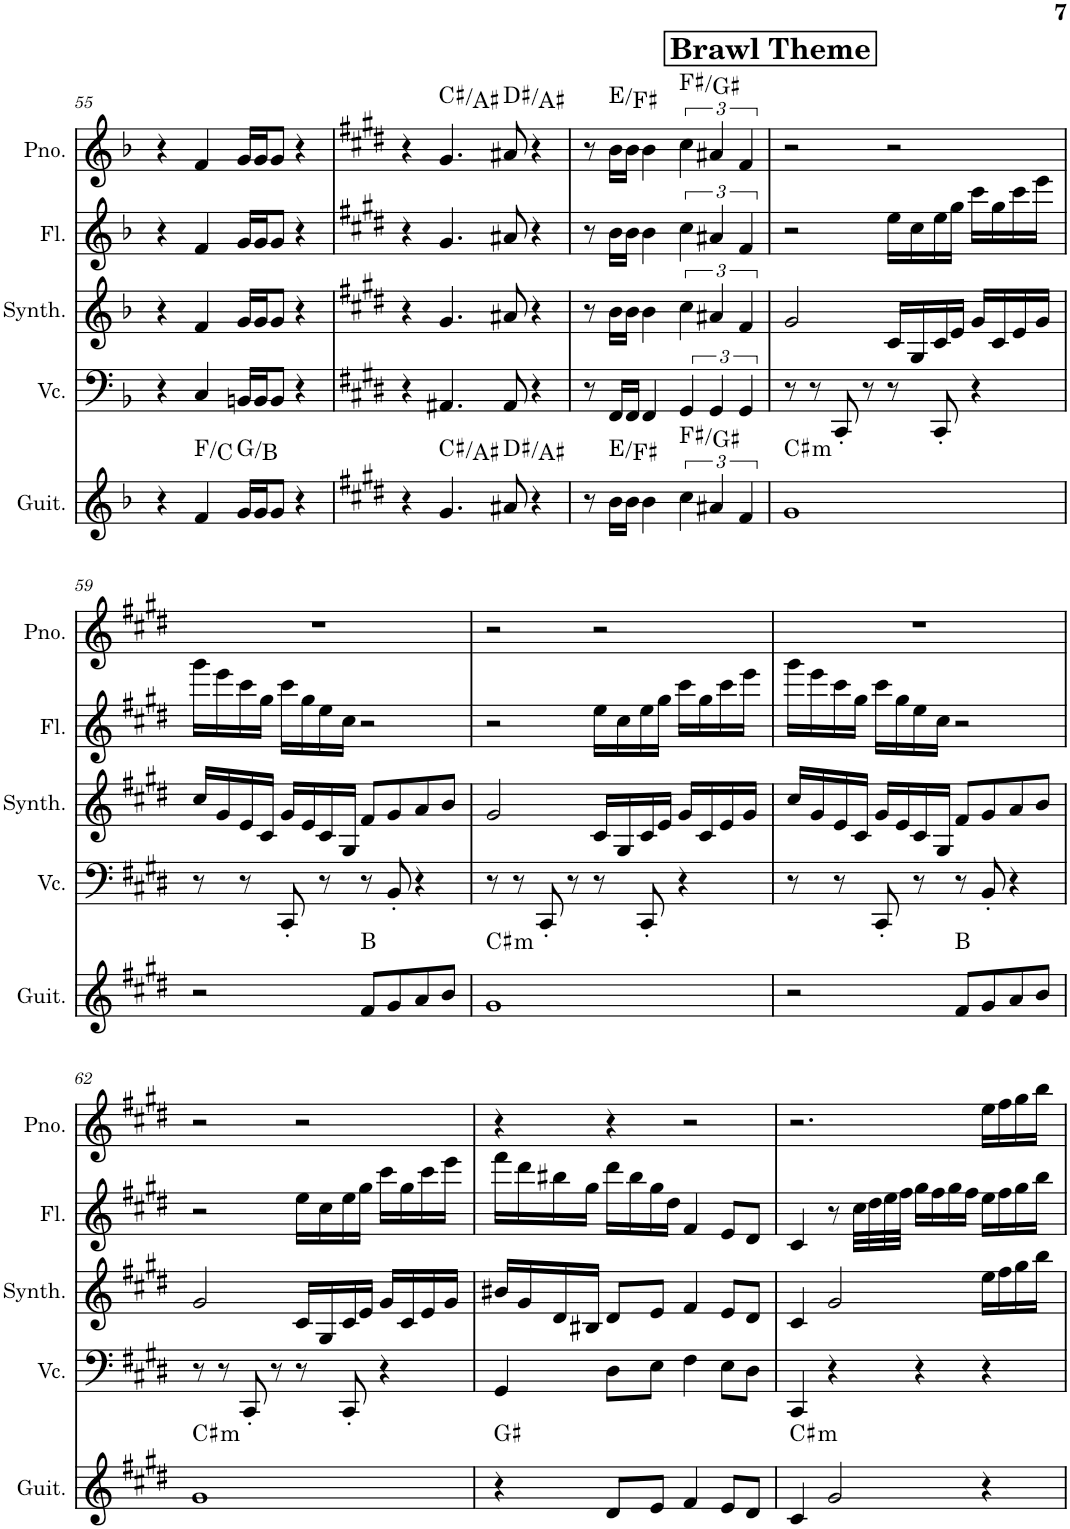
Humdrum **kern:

**kern	**harte	**kern	**kern	**kern	**kern	**harte
*part5	*part5	*part4	*part3	*part2	*part1	*part1
*staff5	*	*staff4	*staff3	*staff2	*staff1	*
*I"Classical Guitar	*	*I"Violoncello	*I"Sine Synthesizer	*I"Flute	*I"Piano	*
*I'Guit.	*	*I'Vc.	*I'Synth.	*I'Fl.	*I'Pno.	*
!!LO:PB:g=z
*clefG2	*	*clefF4	*clefG2	*clefG2	*clefG2	*
*k[b-]	*	*k[b-]	*k[b-]	*k[b-]	*k[b-]	*
*M4/4	*	*M4/4	*M4/4	*M4/4	*M4/4	*
=55	=55	=55	=55	=55	=55	=55
4r	.	4r	4r	4r	4r	.
4f/	F:maj/5	4C/	4f/	4f/	4f/	.
16g/LL	G:maj/3	16BBn/LL	16g/LL	16g/LL	16g/LL	.
16g/J	.	16BB/J	16g/J	16g/J	16g/J	.
8g/J	.	8BB/J	8g/J	8g/J	8g/J	.
4r	.	4r	4r	4r	4r	.
=56	=56	=56	=56	=56	=56	=56
*k[f#c#g#d#]	*	*k[f#c#g#d#]	*k[f#c#g#d#]	*k[f#c#g#d#]	*k[f#c#g#d#]	*
4r	.	4r	4r	4r	4r	.
4.g#/	C#:maj/6	4.AA#X/	4.g#/	4.g#/	4.g#/	C#:maj/6
8a#X/	D#:maj/5	8AA#/	8a#X/	8a#X/	8a#X/	D#:maj/5
4r	.	4r	4r	4r	4r	.
=57	=57	=57	=57	=57	=57	=57
8r	.	8r	8r	8r	8r	.
16b\LL	E:maj/2	16FF#/LL	16b\LL	16b\LL	16b\LL	E:maj/2
16b\JJ	.	16FF#/JJ	16b\JJ	16b\JJ	16b\JJ	.
4b\	.	4FF#/	4b\	4b\	4b\	.
6cc#\	F#:maj/2	6GG#/	6cc#\	6cc#\	6cc#\	F#:maj/2
6a#X/	.	6GG#/	6a#X/	6a#X/	6a#X/	.
6f#/	.	6GG#/	6f#/	6f#/	6f#/	.
!!LO:REH:place=s1:a:B:cj:fs=14:t=Brawl Theme
=58	=58	=58	=58	=58	=58	=58
!	!LO:H:kt=m	!	!	!	!	!
1g#	C#:min	8r	2g#/	2r	2r	.
.	.	8r	.	.	.	.
.	.	8CC#'/	.	.	.	.
.	.	8r	.	.	.	.
.	.	8r	16c#/LL	16ee\LL	2r	.
.	.	.	16G#/	16cc#\	.	.
.	.	8CC#'/	16c#/	16ee\	.	.
.	.	.	16e/JJ	16gg#\JJ	.	.
.	.	4r	16g#/LL	16ccc#\LL	.	.
.	.	.	16c#/	16gg#\	.	.
.	.	.	16e/	16ccc#\	.	.
.	.	.	16g#/JJ	16eee\JJ	.	.
!!LO:LB:g=z
=59	=59	=59	=59	=59	=59	=59
2r	.	8r	16cc#/LL	16ggg#\LL	1r	.
.	.	.	16g#/	16eee\	.	.
.	.	8r	16e/	16ccc#\	.	.
.	.	.	16c#/JJ	16gg#\JJ	.	.
.	.	8CC#'/	16g#/LL	16ccc#\LL	.	.
.	.	.	16e/	16gg#\	.	.
.	.	8r	16c#/	16ee\	.	.
.	.	.	16G#/JJ	16cc#\JJ	.	.
8f#/L	B:maj	8r	8f#/L	2r	.	.
8g#/	.	8BB'/	8g#/	.	.	.
8a/	.	4r	8a/	.	.	.
8b/J	.	.	8b/J	.	.	.
=60	=60	=60	=60	=60	=60	=60
!	!LO:H:kt=m	!	!	!	!	!
1g#	C#:min	8r	2g#/	2r	2r	.
.	.	8r	.	.	.	.
.	.	8CC#'/	.	.	.	.
.	.	8r	.	.	.	.
.	.	8r	16c#/LL	16ee\LL	2r	.
.	.	.	16G#/	16cc#\	.	.
.	.	8CC#'/	16c#/	16ee\	.	.
.	.	.	16e/JJ	16gg#\JJ	.	.
.	.	4r	16g#/LL	16ccc#\LL	.	.
.	.	.	16c#/	16gg#\	.	.
.	.	.	16e/	16ccc#\	.	.
.	.	.	16g#/JJ	16eee\JJ	.	.
=61	=61	=61	=61	=61	=61	=61
2r	.	8r	16cc#/LL	16ggg#\LL	1r	.
.	.	.	16g#/	16eee\	.	.
.	.	8r	16e/	16ccc#\	.	.
.	.	.	16c#/JJ	16gg#\JJ	.	.
.	.	8CC#'/	16g#/LL	16ccc#\LL	.	.
.	.	.	16e/	16gg#\	.	.
.	.	8r	16c#/	16ee\	.	.
.	.	.	16G#/JJ	16cc#\JJ	.	.
8f#/L	B:maj	8r	8f#/L	2r	.	.
8g#/	.	8BB'/	8g#/	.	.	.
8a/	.	4r	8a/	.	.	.
8b/J	.	.	8b/J	.	.	.
!!LO:LB:g=z
=62	=62	=62	=62	=62	=62	=62
!	!LO:H:kt=m	!	!	!	!	!
1g#	C#:min	8r	2g#/	2r	2r	.
.	.	8r	.	.	.	.
.	.	8CC#'/	.	.	.	.
.	.	8r	.	.	.	.
.	.	8r	16c#/LL	16ee\LL	2r	.
.	.	.	16G#/	16cc#\	.	.
.	.	8CC#'/	16c#/	16ee\	.	.
.	.	.	16e/JJ	16gg#\JJ	.	.
.	.	4r	16g#/LL	16ccc#\LL	.	.
.	.	.	16c#/	16gg#\	.	.
.	.	.	16e/	16ccc#\	.	.
.	.	.	16g#/JJ	16eee\JJ	.	.
=63	=63	=63	=63	=63	=63	=63
4r	G#:maj	4GG#/	16b#X/LL	16fff#\LL	4r	.
.	.	.	16g#/	16ddd#\	.	.
.	.	.	16d#/	16bb#X\	.	.
.	.	.	16B#X/JJ	16gg#\JJ	.	.
8d#/L	.	8D#\L	8d#/L	16ddd#\LL	4r	.
.	.	.	.	16bb#\	.	.
8e/J	.	8E\J	8e/J	16gg#\	.	.
.	.	.	.	16dd#\JJ	.	.
4f#/	.	4F#\	4f#/	4f#/	2r	.
8e/L	.	8E\L	8e/L	8e/L	.	.
8d#/J	.	8D#\J	8d#/J	8d#/J	.	.
=64	=64	=64	=64	=64	=64	=64
!	!LO:H:kt=m	!	!	!	!	!
4c#/	C#:min	4CC#/	4c#/	4c#/	2.r	.
2g#/	.	4r	2g#/	8r	.	.
.	.	.	.	32cc#\LLL	.	.
.	.	.	.	32dd#\	.	.
.	.	.	.	32ee\	.	.
.	.	.	.	32ff#\JJJ	.	.
.	.	4r	.	16gg#\LL	.	.
.	.	.	.	16ff#\	.	.
.	.	.	.	16gg#\	.	.
.	.	.	.	16ff#\JJ	.	.
4r	.	4r	16ee\LL	16ee\LL	16ee\LL	.
.	.	.	16ff#\	16ff#\	16ff#\	.
.	.	.	16gg#\	16gg#\	16gg#\	.
.	.	.	16bb\JJ	16bb\JJ	16bb\JJ	.
=	=	=	=	=	=	=
*-	*-	*-	*-	*-	*-	*-
